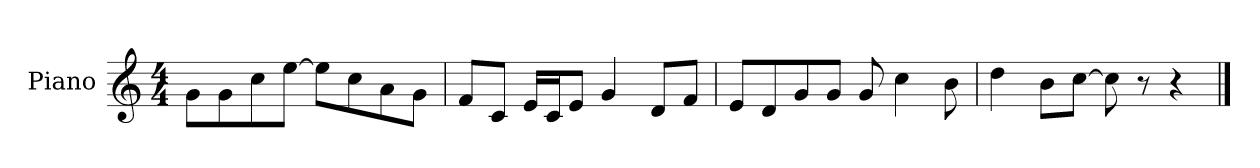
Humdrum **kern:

**kern
*part1
*staff1
*I"Piano
*I'P-no
*clefG2
*k[]
*M4/4
*MM90
=1
8g\L
8g\
8cc\
[8ee\J
8ee\L]
8cc\
8a\
8g\J
=2
8f/L
8c/J
16e/LL
16c/J
8e/J
4g/
8d/L
8f/J
=3
8e/L
8d/
8g/
8g/J
8g/
4cc\
8b\
=4
4dd\
8b\L
[8cc\J
8cc\]
8r
4r
==
*-
